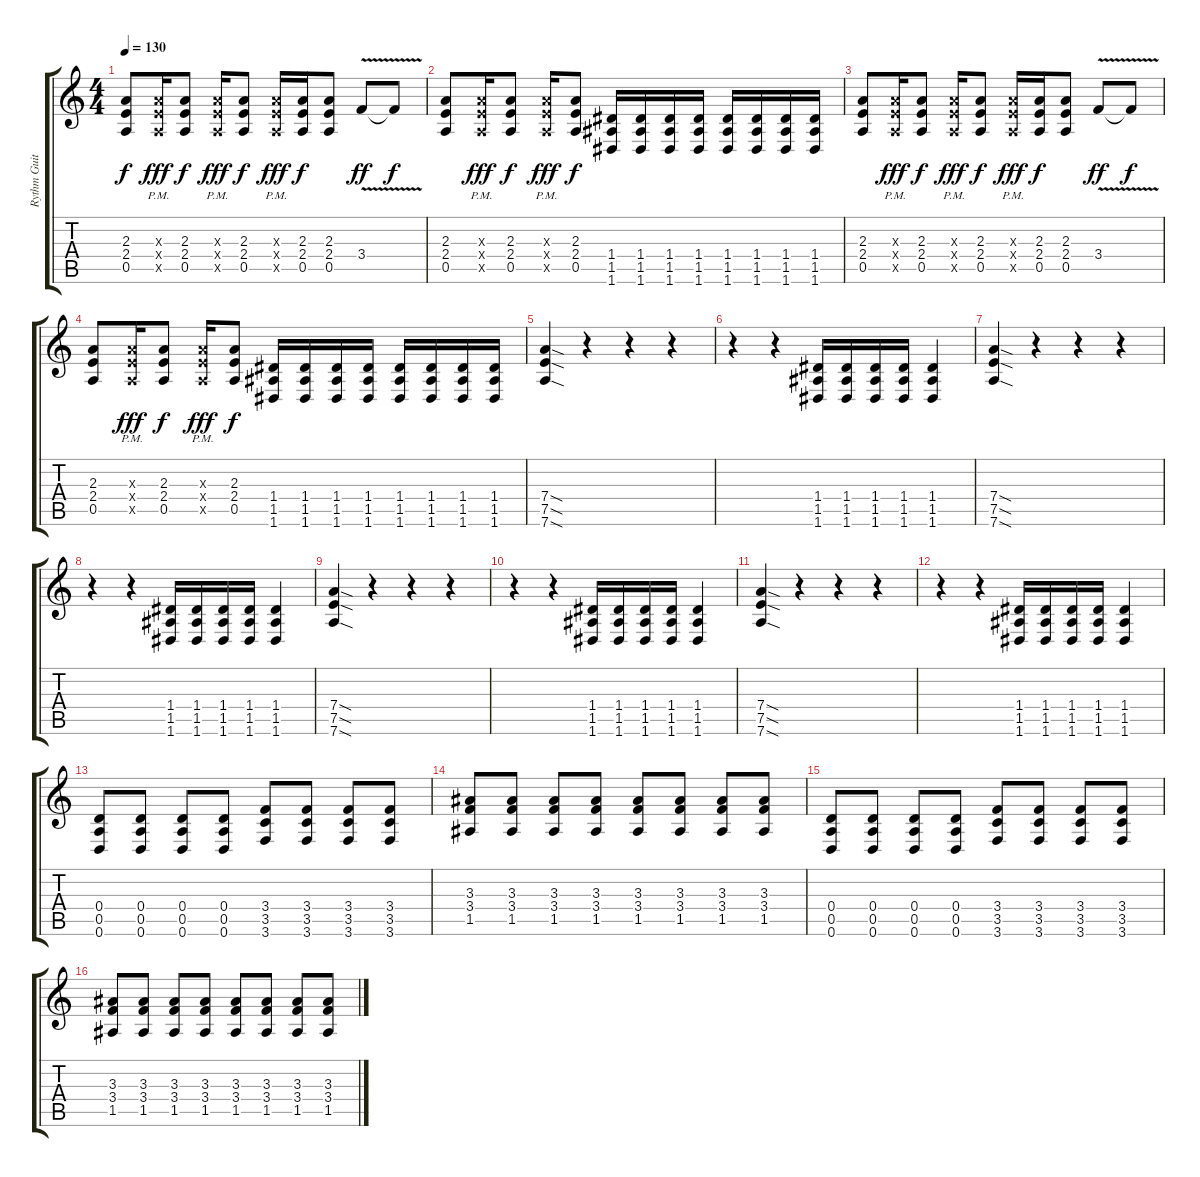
\track ("Rythm Guitar 1" "Rythm Guit") {instrument overdrivenguitar}
\staff {score tabs}
\tuning (E4 B3 G3 D3 A2 D2) {hide}
\ts (4 4)
\tempo 130
\clef g2
\ks c
(2.3 2.4 0.5).8{dy f} (2.3{pm x} 2.4{pm x} 0.5{pm x}).16{dy fff} (2.3 2.4 0.5).8{dy f} (2.3{pm x} 2.4{pm x} 0.5{pm x}).16{dy fff} (2.3 2.4 0.5).8{dy f} (2.3{pm x} 2.4{pm x} 0.5{pm x}).16{dy fff} (2.3 2.4 0.5).16{dy f} (2.3 2.4 0.5).8 3.4{v}.8{dy ff} 3.4{t}.8{dy f} |
(2.3 2.4 0.5).8 (2.3{pm x} 2.4{pm x} 0.5{pm x}).16{dy fff} (2.3 2.4 0.5).8{dy f} (2.3{pm x} 2.4{pm x} 0.5{pm x}).16{dy fff} (2.3 2.4 0.5).8{dy f} (1.4 1.5 1.6).16 (1.4 1.5 1.6).16 (1.4 1.5 1.6).16 (1.4 1.5 1.6).16 (1.4 1.5 1.6).16 (1.4 1.5 1.6).16 (1.4 1.5 1.6).16 (1.4 1.5 1.6).16 |
(2.3 2.4 0.5).8 (2.3{pm x} 2.4{pm x} 0.5{pm x}).16{dy fff} (2.3 2.4 0.5).8{dy f} (2.3{pm x} 2.4{pm x} 0.5{pm x}).16{dy fff} (2.3 2.4 0.5).8{dy f} (2.3{pm x} 2.4{pm x} 0.5{pm x}).16{dy fff} (2.3 2.4 0.5).16{dy f} (2.3 2.4 0.5).8 3.4{v}.8{dy ff} 3.4{t}.8{dy f} |
(2.3 2.4 0.5).8 (2.3{pm x} 2.4{pm x} 0.5{pm x}).16{dy fff} (2.3 2.4 0.5).8{dy f} (2.3{pm x} 2.4{pm x} 0.5{pm x}).16{dy fff} (2.3 2.4 0.5).8{dy f} (1.4 1.5 1.6).16 (1.4 1.5 1.6).16 (1.4 1.5 1.6).16 (1.4 1.5 1.6).16 (1.4 1.5 1.6).16 (1.4 1.5 1.6).16 (1.4 1.5 1.6).16 (1.4 1.5 1.6).16 |
(7.4{sod} 7.5{sod} 7.6{sod}).4 r.4 r.4 r.4 |
r.4 r.4 (1.4 1.5 1.6).16 (1.4 1.5 1.6).16 (1.4 1.5 1.6).16 (1.4 1.5 1.6).16 (1.4 1.5 1.6).4 |
(7.4{sod} 7.5{sod} 7.6{sod}).4 r.4 r.4 r.4 |
r.4 r.4 (1.4 1.5 1.6).16 (1.4 1.5 1.6).16 (1.4 1.5 1.6).16 (1.4 1.5 1.6).16 (1.4 1.5 1.6).4 |
(7.4{sod} 7.5{sod} 7.6{sod}).4 r.4 r.4 r.4 |
r.4 r.4 (1.4 1.5 1.6).16 (1.4 1.5 1.6).16 (1.4 1.5 1.6).16 (1.4 1.5 1.6).16 (1.4 1.5 1.6).4 |
(7.4{sod} 7.5{sod} 7.6{sod}).4 r.4 r.4 r.4 |
r.4 r.4 (1.4 1.5 1.6).16 (1.4 1.5 1.6).16 (1.4 1.5 1.6).16 (1.4 1.5 1.6).16 (1.4 1.5 1.6).4 |
(0.4 0.5 0.6).8 (0.4 0.5 0.6).8 (0.4 0.5 0.6).8 (0.4 0.5 0.6).8 (3.4 3.5 3.6).8 (3.4 3.5 3.6).8 (3.4 3.5 3.6).8 (3.4 3.5 3.6).8 |
(3.3 3.4 1.5).8 (3.3 3.4 1.5).8 (3.3 3.4 1.5).8 (3.3 3.4 1.5).8 (3.3 3.4 1.5).8 (3.3 3.4 1.5).8 (3.3 3.4 1.5).8 (3.3 3.4 1.5).8 |
(0.4 0.5 0.6).8 (0.4 0.5 0.6).8 (0.4 0.5 0.6).8 (0.4 0.5 0.6).8 (3.4 3.5 3.6).8 (3.4 3.5 3.6).8 (3.4 3.5 3.6).8 (3.4 3.5 3.6).8 |
(3.3 3.4 1.5).8 (3.3 3.4 1.5).8 (3.3 3.4 1.5).8 (3.3 3.4 1.5).8 (3.3 3.4 1.5).8 (3.3 3.4 1.5).8 (3.3 3.4 1.5).8 (3.3 3.4 1.5).8
